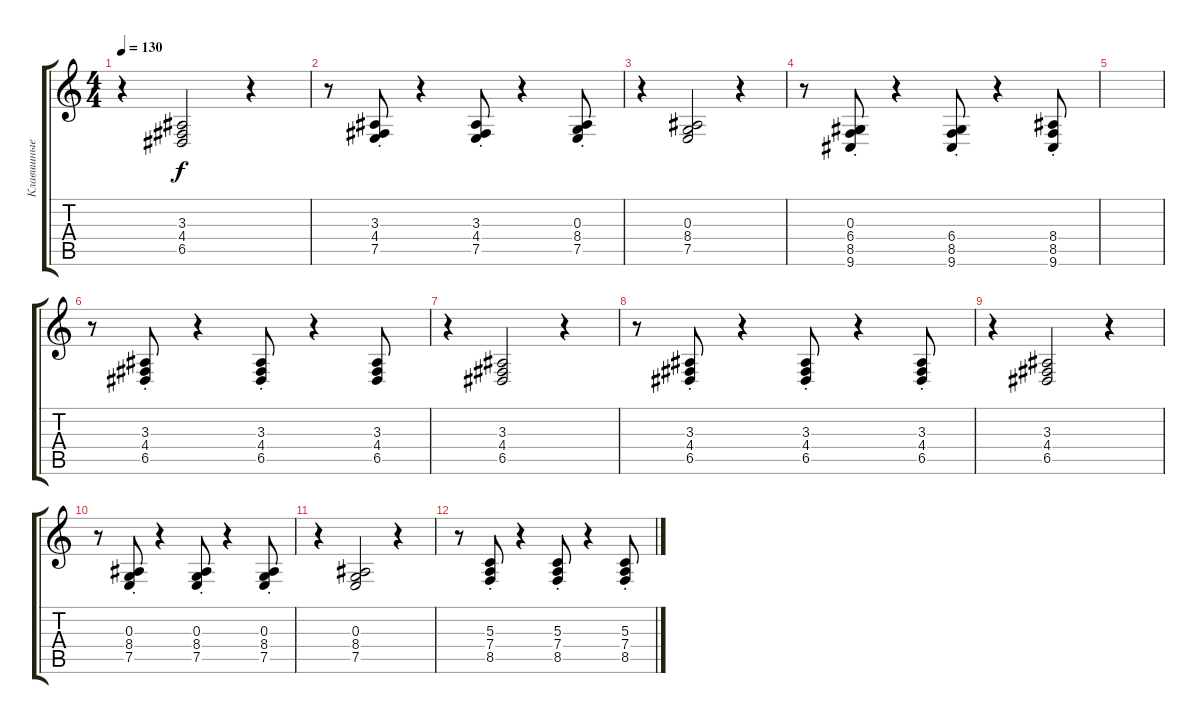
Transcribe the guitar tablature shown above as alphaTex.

\track ("Клавишные III" "Клавишные ") {instrument trombone}
\staff {score tabs}
\tuning (E4 B3 G3 D3 A2 E2) {hide}
\ts (4 4)
\tempo 130
\clef g2
\ks c
r.4{dy f} (3.3 4.4 6.5).2 r.4 |
r.8 (3.3{st} 4.4{st} 7.5{st}).8 r.4 (3.3{st} 4.4{st} 7.5{st}).8 r.4 (0.3{st} 8.4{st} 7.5{st}).8 |
r.4 (0.3 8.4 7.5).2 r.4 |
r.8 (0.3{st} 6.4{st} 8.5{st} 9.6{st}).8 r.4 (6.4{st} 8.5{st} 9.6{st}).8 r.4 (8.4{st} 8.5{st} 9.6{st}).8 |
|
r.8 (3.3{st} 4.4{st} 6.5{st}).8 r.4 (3.3{st} 4.4{st} 6.5{st}).8 r.4 (3.3 4.4 6.5).8 |
r.4 (3.3 4.4 6.5).2 r.4 |
r.8 (3.3{st} 4.4{st} 6.5{st}).8 r.4 (3.3{st} 4.4{st} 6.5{st}).8 r.4 (3.3{st} 4.4{st} 6.5{st}).8 |
r.4 (3.3 4.4 6.5).2 r.4 |
r.8 (0.3{st} 8.4{st} 7.5{st}).8 r.4 (0.3{st} 8.4{st} 7.5{st}).8 r.4 (0.3{st} 8.4{st} 7.5{st}).8 |
r.4 (0.3 8.4 7.5).2 r.4 |
r.8 (5.3{st} 7.4{st} 8.5{st}).8 r.4 (5.3{st} 7.4{st} 8.5{st}).8 r.4 (5.3{st} 7.4{st} 8.5{st}).8
